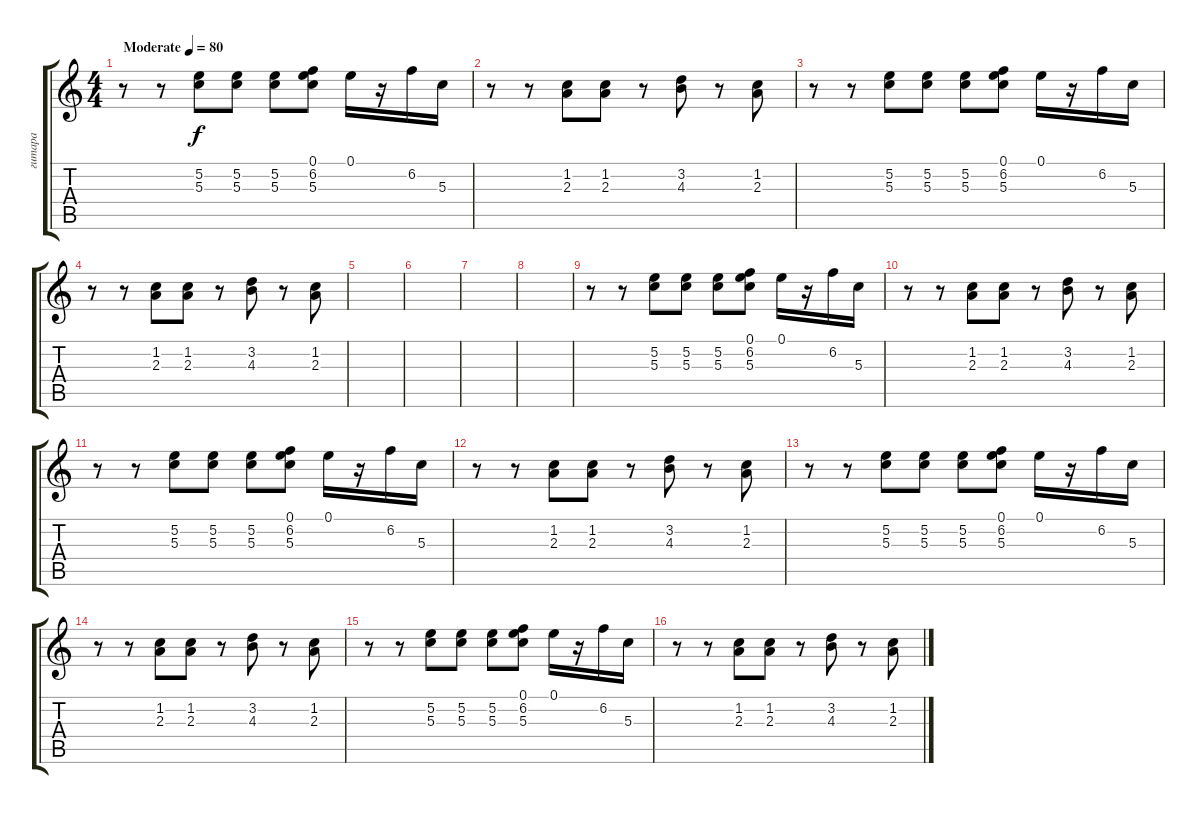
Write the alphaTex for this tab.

\track ("гитара" "гитара") {instrument acousticguitarsteel}
\staff {score tabs}
\tuning (E4 B3 G3 D3 A2 E2) {hide}
\ts (4 4)
\tempo (80 "Moderate")
\clef g2
\ks c
r.8{dy f instrument acousticguitarsteel} r.8 (5.2 5.3).8 (5.2 5.3).8 (5.2 5.3).8 (0.1 6.2 5.3).8 0.1.16 r.16 6.2.16 5.3.16 |
r.8 r.8 (1.2 2.3).8 (1.2 2.3).8 r.8 (3.2 4.3).8 r.8 (1.2 2.3).8 |
r.8 r.8 (5.2 5.3).8 (5.2 5.3).8 (5.2 5.3).8 (0.1 6.2 5.3).8 0.1.16 r.16 6.2.16 5.3.16 |
r.8 r.8 (1.2 2.3).8 (1.2 2.3).8 r.8 (3.2 4.3).8 r.8 (1.2 2.3).8 |
|
|
|
|
r.8 r.8 (5.2 5.3).8 (5.2 5.3).8 (5.2 5.3).8 (0.1 6.2 5.3).8 0.1.16 r.16 6.2.16 5.3.16 |
r.8 r.8 (1.2 2.3).8 (1.2 2.3).8 r.8 (3.2 4.3).8 r.8 (1.2 2.3).8 |
r.8 r.8 (5.2 5.3).8 (5.2 5.3).8 (5.2 5.3).8 (0.1 6.2 5.3).8 0.1.16 r.16 6.2.16 5.3.16 |
r.8 r.8 (1.2 2.3).8 (1.2 2.3).8 r.8 (3.2 4.3).8 r.8 (1.2 2.3).8 |
r.8 r.8 (5.2 5.3).8 (5.2 5.3).8 (5.2 5.3).8 (0.1 6.2 5.3).8 0.1.16 r.16 6.2.16 5.3.16 |
r.8 r.8 (1.2 2.3).8 (1.2 2.3).8 r.8 (3.2 4.3).8 r.8 (1.2 2.3).8 |
r.8 r.8 (5.2 5.3).8 (5.2 5.3).8 (5.2 5.3).8 (0.1 6.2 5.3).8 0.1.16 r.16 6.2.16 5.3.16 |
r.8 r.8 (1.2 2.3).8 (1.2 2.3).8 r.8 (3.2 4.3).8 r.8 (1.2 2.3).8
